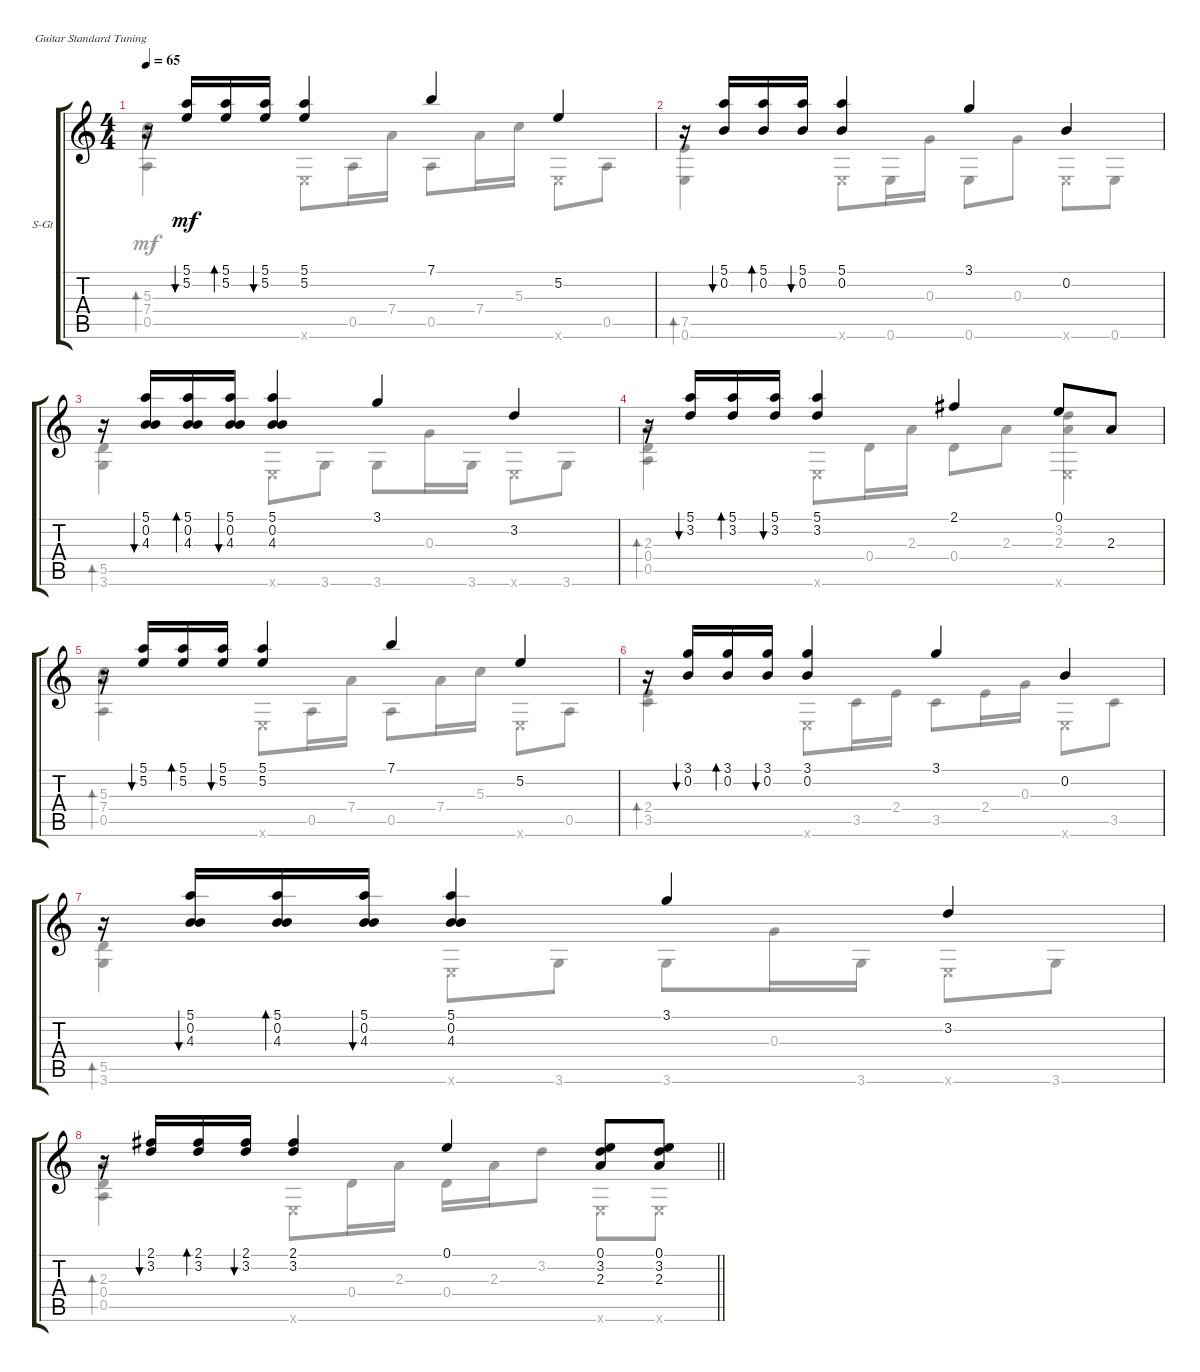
\defaultSystemsLayout 4
\bracketExtendMode groupsimilarinstruments
\firstSystemTrackNameOrientation horizontal
\otherSystemsTrackNameOrientation horizontal
\track ("Steel Guitar" "S-Gt") {instrument acousticguitarsteel}
\staff {score tabs}
\tuning (E4 B3 G3 D3 A2 E2)
\voice
\ts (4 4)
\scale
0.530703
\tempo 65
\accidentals auto
\clef g2
\ottava regular
\simile none
\ks aminor
r.16{bd 30 dy mf} (5.1 5.2).16{bu 30} (5.1 5.2).16{bd 30} (5.1 5.2).16{bu 30} (5.1 5.2).4 7.1.4 5.2.4 |
\scale
0.469299 r.16{bd 30} (5.1 0.2).16{bu 30} (5.1 0.2).16{bd 30} (5.1 0.2).16{bu 30} (5.1 0.2).4 3.1.4 0.2.4 |
\scale
0.515428 r.16{bd 30} (5.1 0.2 4.3).16{bu 30} (5.1 0.2 4.3).16{bd 30} (5.1 0.2 4.3).16{bu 30} (5.1 0.2 4.3).4 3.1.4 3.2.4 |
\scale
0.484482 r.16{bd 30} (5.1 3.2).16{bu 30} (5.1 3.2).16{bd 30} (5.1 3.2).16{bu 30} (5.1 3.2).4 2.1.4 0.1.8 2.3.8 |
r.16{bd 30} (5.1 5.2).16{bu 30} (5.1 5.2).16{bd 30} (5.1 5.2).16{bu 30} (5.1 5.2).4 7.1.4 5.2.4 |
r.16{bd 30} (3.1 0.2).16{bu 30} (3.1 0.2).16{bd 30} (3.1 0.2).16{bu 30} (3.1 0.2).4 3.1.4 0.2.4 |
\scale
0.528278 r.16{bd 30} (5.1 0.2 4.3).16{bu 30} (5.1 0.2 4.3).16{bd 30} (5.1 0.2 4.3).16{bu 30} (5.1 0.2 4.3).4 3.1.4 3.2.4 |
\scale
0.471657
\barLineRight lightlight
r.16{bd 30} (2.1 3.2).16{bu 30} (2.1 3.2).16{bd 30} (2.1 3.2).16{bu 30} (2.1 3.2).4 0.1.4 (0.1 3.2 2.3).8 (2.3 3.2 0.1).8
\voice
\clef g2
\ottava regular
\simile none
\ks aminor
(0.5 7.4 5.3).4{bd 30 dy mf} 0.6{x}.8 0.5.16 7.4.16 0.5.8 7.4.16 5.3.16 0.6{x}.8 0.5.8 |
(7.5 0.6).4{bd 30} 0.6{x}.8 0.6.16 0.3.16 0.6.8 0.3.8 0.6{x}.8 0.6.8 |
(5.5 3.6).4{bd 30} 0.6{x}.8 3.6.8 3.6.8 0.3.16 3.6.16 0.6{x}.8 3.6.8 |
(0.5 0.4 2.3).4{bd 30} 0.6{x}.8 0.4.16 2.3.16 0.4.8 2.3.8 (0.6{x} 3.2 2.3).4 |
(0.5 7.4 5.3).4{bd 30} 0.6{x}.8 0.5.16 7.4.16 0.5.8 7.4.16 5.3.16 0.6{x}.8 0.5.8 |
(3.5 2.4).4{bd 30} 0.6{x}.8 3.5.16 2.4.16 3.5.8 2.4.16 0.3.16 0.6{x}.8 3.5.8 |
(5.5 3.6).4{bd 30} 0.6{x}.8 3.6.8 3.6.8 0.3.16 3.6.16 0.6{x}.8 3.6.8 |
\barLineRight lightlight
(0.5 0.4 2.3).4{bd 30} 0.6{x}.8 0.4.16 2.3.16 0.4.16 2.3.16 3.2.8 0.6{x}.8 0.6{x}.8
